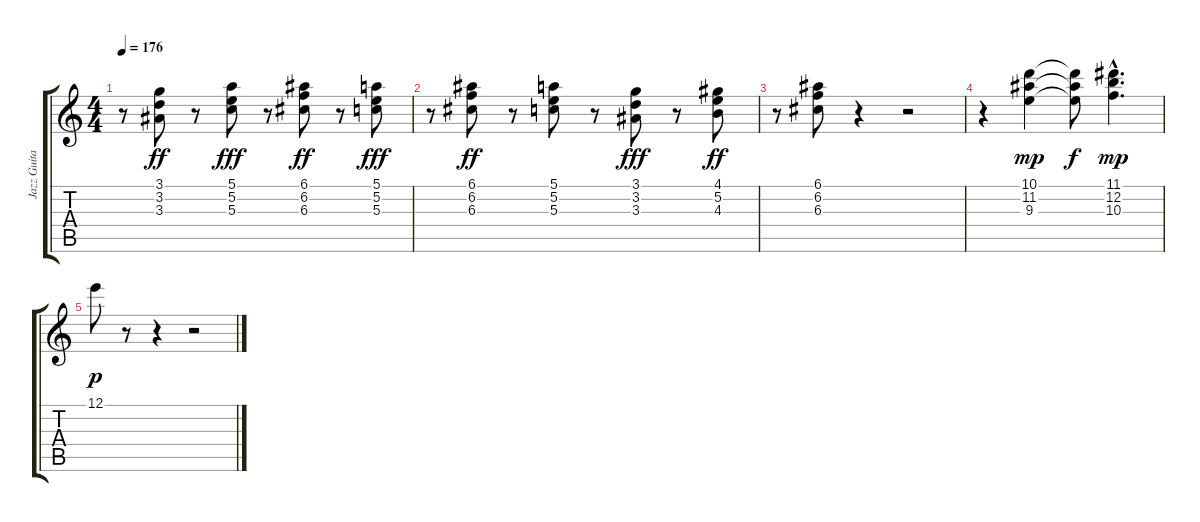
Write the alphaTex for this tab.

\track ("Jazz Guitar" "Jazz Guita") {instrument electricguitarjazz}
\staff {score tabs}
\tuning (E4 B3 G3 D3 A2 E2) {hide}
\ts (4 4)
\tempo 176
\clef g2
\ks c
r.8{dy ff} (3.1 3.2 3.3).8 r.8 (5.1 5.2 5.3).8{dy fff} r.8 (6.1 6.2 6.3).8{dy ff} r.8 (5.1 5.2 5.3).8{dy fff} |
r.8 (6.1 6.2 6.3).8{dy ff} r.8 (5.1 5.2 5.3).8 r.8 (3.1 3.2 3.3).8{dy fff} r.8 (4.1 5.2 4.3).8{dy ff} |
r.8 (6.1 6.2 6.3).8 r.4 r.2 |
r.4 (10.1 11.2 9.3).4{dy mp} (10.1{t} 11.2{t} 9.3{t}).8{dy f} (11.1{hac} 12.2{hac} 10.3{hac}).4{d dy mp} |
12.1.8{dy p} r.8 r.4 r.2
